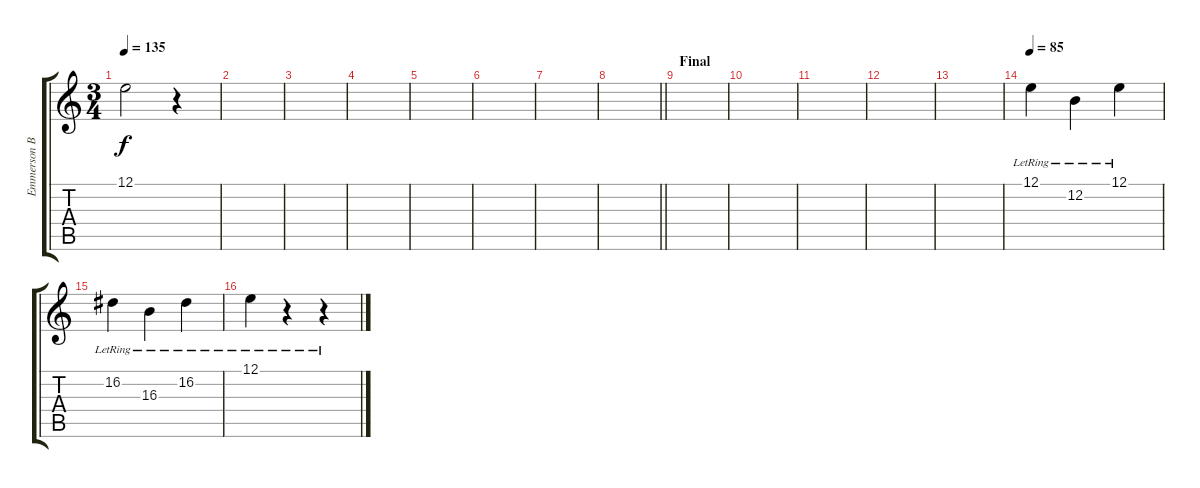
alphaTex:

\track ("Emmerson Burton" "Emmerson B") {instrument musicbox}
\staff {score tabs}
\tuning (E4 B3 G3 D3 A2 E2) {hide}
\ts (3 4)
\tempo 135
\clef g2
\ks c
12.1.2{dy f} r.4 |
|
|
|
|
|
|
\barLineRight lightlight
|
\section ("" "Final")
|
|
|
|
|
\tempo 85
12.1{lr}.4{volume 10 balance 8 instrument fx1rain} 12.2{lr}.4 12.1{lr}.4 |
16.2{lr}.4 16.3{lr}.4 16.2{lr}.4 |
12.1{lr}.4 r.4 r.4
